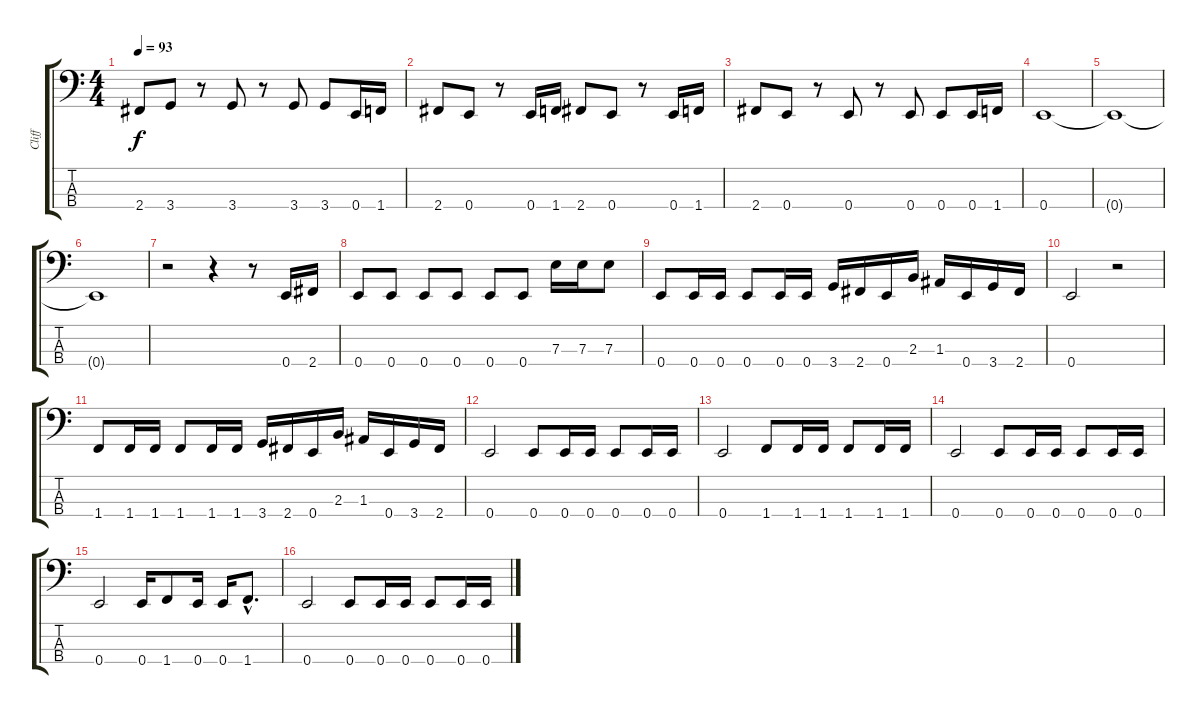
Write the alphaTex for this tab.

\track ("Cliff" "Cliff") {instrument electricbassfinger}
\staff {score tabs}
\tuning (G2 D2 A1 E1) {hide}
\ts (4 4)
\tempo 93
\clef f4
\ks c
2.4.8{dy f} 3.4.8 r.8 3.4.8 r.8 3.4.8 3.4.8 0.4.16 1.4.16 |
2.4.8 0.4.8 r.8 0.4.16 1.4.16 2.4.8 0.4.8 r.8 0.4.16 1.4.16 |
2.4.8 0.4.8 r.8 0.4.8 r.8 0.4.8 0.4.8 0.4.16 1.4.16 |
0.4.1 |
0.4{t}.1 |
0.4{t}.1 |
r.2 r.4 r.8 0.4.16 2.4.16 |
0.4.8 0.4.8 0.4.8 0.4.8 0.4.8 0.4.8 7.3.16 7.3.16 7.3.8 |
0.4.8 0.4.16 0.4.16 0.4.8 0.4.16 0.4.16 3.4.16 2.4.16 0.4.16 2.3.16 1.3.16 0.4.16 3.4.16 2.4.16 |
0.4.2 r.2 |
1.4.8 1.4.16 1.4.16 1.4.8 1.4.16 1.4.16 3.4.16 2.4.16 0.4.16 2.3.16 1.3.16 0.4.16 3.4.16 2.4.16 |
0.4.2 0.4.8 0.4.16 0.4.16 0.4.8 0.4.16 0.4.16 |
0.4.2 1.4.8 1.4.16 1.4.16 1.4.8 1.4.16 1.4.16 |
0.4.2 0.4.8 0.4.16 0.4.16 0.4.8 0.4.16 0.4.16 |
0.4.2 0.4.16 1.4.8 0.4.16 0.4.16 1.4{hac}.8{d} |
0.4.2 0.4.8 0.4.16 0.4.16 0.4.8 0.4.16 0.4.16
